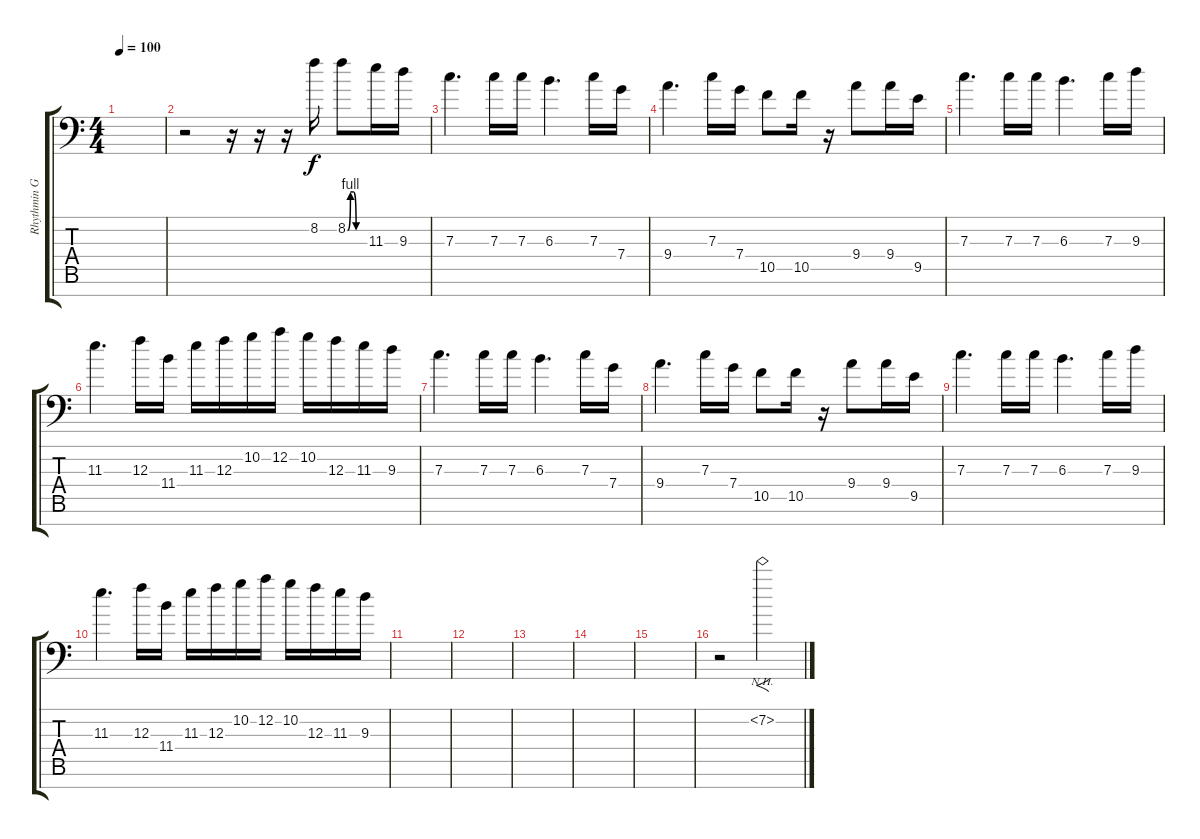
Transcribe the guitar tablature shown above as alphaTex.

\track ("Rhythmin Guitar #2" "Rhythmin G") {instrument distortionguitar}
\staff {score tabs}
\tuning (D4 A3 F3 C3 G2 D2 G1) {hide}
\ts (4 4)
\tempo 100
\clef f4
\ks c
|
r.2{volume 14 balance 13 instrument distortionguitar} r.16 r.16 r.16 8.2.16 8.2{be (custom 0 0 10 4 20 4 30 0 60 0)}.8 11.3.16 9.3.16 |
7.3.4{d} 7.3.16 7.3.16 6.3.4{d} 7.3.16 7.4.16 |
9.4.4{d} 7.3.16 7.4.16 10.5.8 10.5.16 r.16 9.4.8 9.4.16 9.5.16 |
7.3.4{d} 7.3.16 7.3.16 6.3.4{d} 7.3.16 9.3.16 |
11.3.4{d} 12.3.16 11.4.16 11.3.16 12.3.16 10.2.16 12.2.16 10.2.16 12.3.16 11.3.16 9.3.16 |
7.3.4{d} 7.3.16 7.3.16 6.3.4{d} 7.3.16 7.4.16 |
9.4.4{d} 7.3.16 7.4.16 10.5.8 10.5.16 r.16 9.4.8 9.4.16 9.5.16 |
7.3.4{d} 7.3.16 7.3.16 6.3.4{d} 7.3.16 9.3.16 |
11.3.4{d} 12.3.16 11.4.16 11.3.16 12.3.16 10.2.16 12.2.16 10.2.16 12.3.16 11.3.16 9.3.16 |
|
|
|
|
|
r.2{volume 16} 7.2{nh}.2{f}
